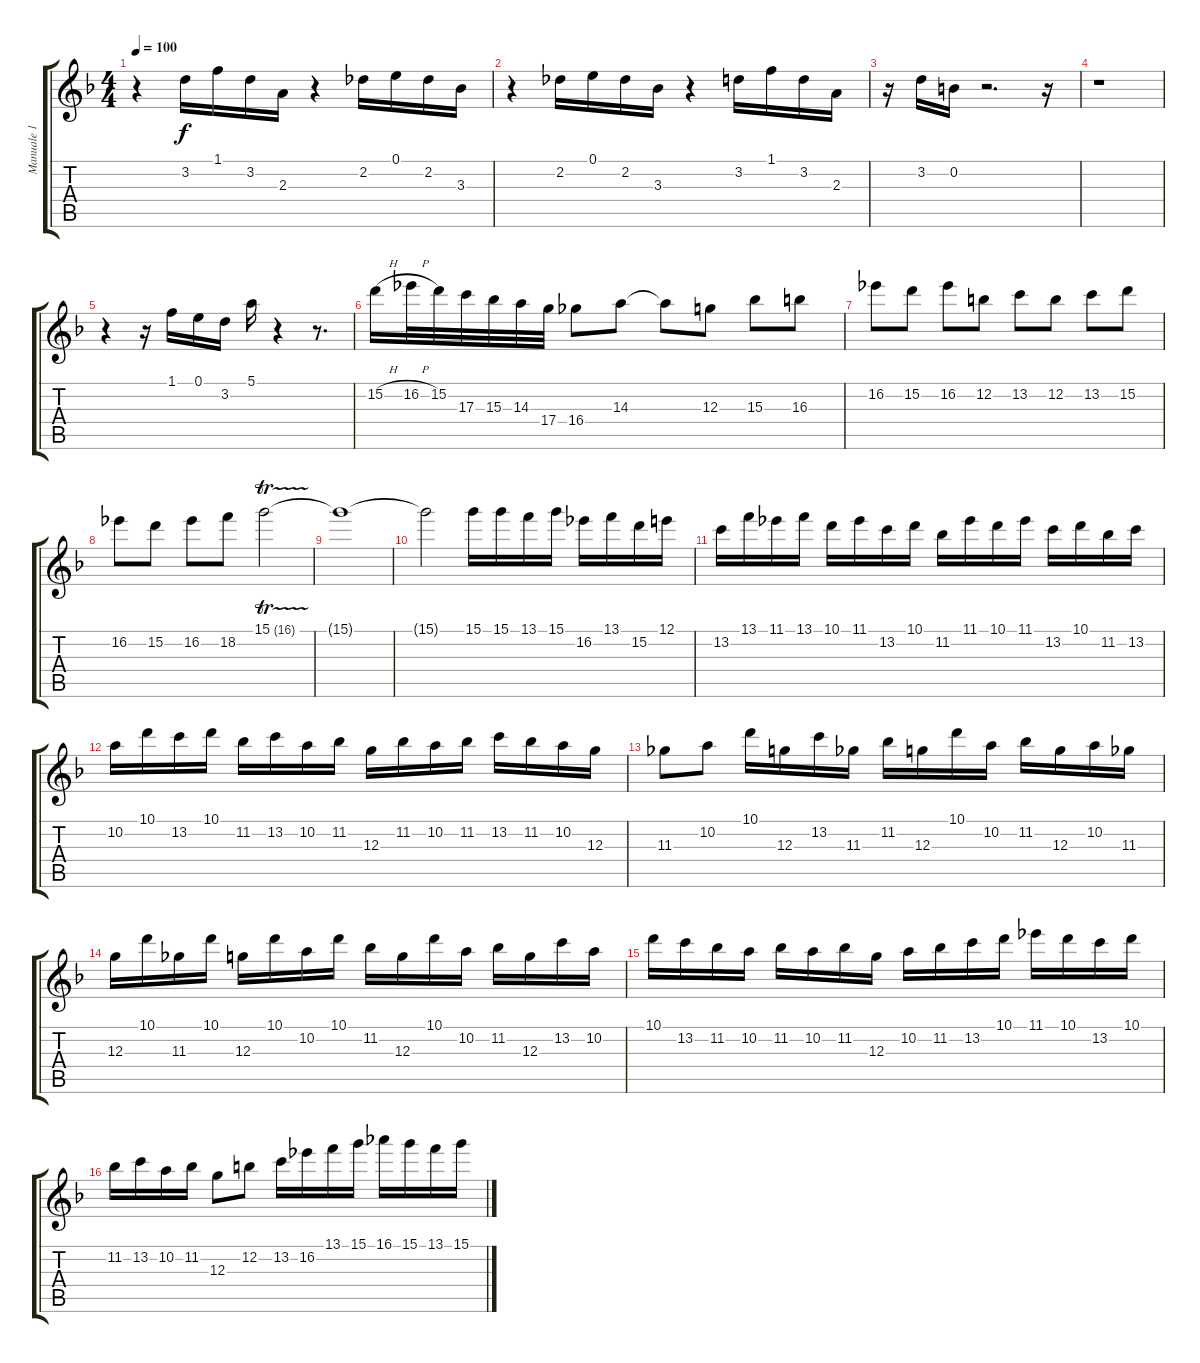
\track ("Manuale 1" "Manuale 1") {instrument overdrivenguitar}
\staff {score tabs}
\tuning (E4 B3 G3 D3 A2 E2) {hide}
\ts (4 4)
\tempo 100
\clef g2
\ks dminor
r.4{dy f} 3.2.16 1.1.16 3.2.16 2.3.16 r.4 2.2.16 0.1.16 2.2.16 3.3.16 |
r.4 2.2.16 0.1.16 2.2.16 3.3.16 r.4 3.2.16 1.1.16 3.2.16 2.3.16 |
r.16 3.2.16 0.2.16 r.2{d} r.16 |
r.1 |
r.4 r.16 1.1.16 0.1.16 3.2.16 5.1.16 r.4 r.8{d} |
15.2{h}.16 16.2{h}.32 15.2.32 17.3.32 15.3.32 14.3.32 17.4.32 16.4.8 14.3.8 14.3{t}.8 12.3.8 15.3.8 16.3.8 |
16.2.8 15.2.8 16.2.8 12.2.8 13.2.8 12.2.8 13.2.8 15.2.8 |
16.2.8 15.2.8 16.2.8 18.2.8 15.1{tr (16 32)}.2 |
15.1{t}.1 |
15.1{t}.2 15.1.16 15.1.16 13.1.16 15.1.16 16.2.16 13.1.16 15.2.16 12.1.16 |
13.2.16 13.1.16 11.1.16 13.1.16 10.1.16 11.1.16 13.2.16 10.1.16 11.2.16 11.1.16 10.1.16 11.1.16 13.2.16 10.1.16 11.2.16 13.2.16 |
10.2.16 10.1.16 13.2.16 10.1.16 11.2.16 13.2.16 10.2.16 11.2.16 12.3.16 11.2.16 10.2.16 11.2.16 13.2.16 11.2.16 10.2.16 12.3.16 |
11.3.8 10.2.8 10.1.16 12.3.16 13.2.16 11.3.16 11.2.16 12.3.16 10.1.16 10.2.16 11.2.16 12.3.16 10.2.16 11.3.16 |
12.3.16 10.1.16 11.3.16 10.1.16 12.3.16 10.1.16 10.2.16 10.1.16 11.2.16 12.3.16 10.1.16 10.2.16 11.2.16 12.3.16 13.2.16 10.2.16 |
10.1.16 13.2.16 11.2.16 10.2.16 11.2.16 10.2.16 11.2.16 12.3.16 10.2.16 11.2.16 13.2.16 10.1.16 11.1.16 10.1.16 13.2.16 10.1.16 |
11.2.16 13.2.16 10.2.16 11.2.16 12.3.8 12.2.8 13.2.16 16.2.16 13.1.16 15.1.16 16.1.16 15.1.16 13.1.16 15.1.16
